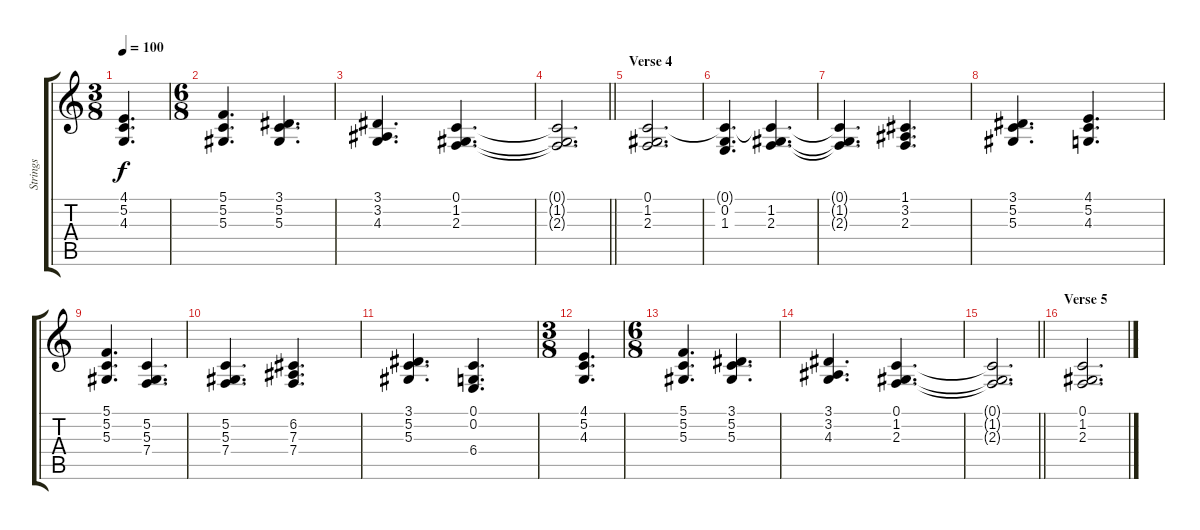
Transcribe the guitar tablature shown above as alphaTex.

\track ("Strings" "Strings") {instrument stringensemble1}
\staff {score tabs}
\tuning (C4 G3 Eb3 Bb2 F2 C2) {hide}
\ts (3 8)
\tempo 100
\clef g2
\ks c
(4.1 5.2 4.3).4{d dy f} |
\ts (6 8)
(5.1 5.2 5.3).4{d} (3.1 5.2 5.3).4{d} |
(3.1 3.2 4.3).4{d} (0.1 1.2 2.3).4{d} |
\barLineRight lightlight
(0.1{t} 1.2{t} 2.3{t}).2{d} |
\section ("" "Verse 4")
(0.1 1.2 2.3).2{d} |
(0.1{t} 0.2 1.3).4{d} (0.1{t} 1.2 2.3).4{d} |
(0.1{t} 1.2{t} 2.3{t}).4{d} (1.1 3.2 2.3).4{d} |
(3.1 5.2 5.3).4{d} (4.1 5.2 4.3).4{d} |
(5.1 5.2 5.3).4{d} (5.2 5.3 7.4).4{d} |
(5.2 5.3 7.4).4{d} (6.2 7.3 7.4).4{d} |
(3.1 5.2 5.3).4{d} (0.1 0.2 6.4).4{d} |
\ts (3 8)
(4.1 5.2 4.3).4{d} |
\ts (6 8)
(5.1 5.2 5.3).4{d} (3.1 5.2 5.3).4{d} |
(3.1 3.2 4.3).4{d} (0.1 1.2 2.3).4{d} |
\barLineRight lightlight
(0.1{t} 1.2{t} 2.3{t}).2{d} |
\section ("" "Verse 5")
(0.1 1.2 2.3).2{d}
